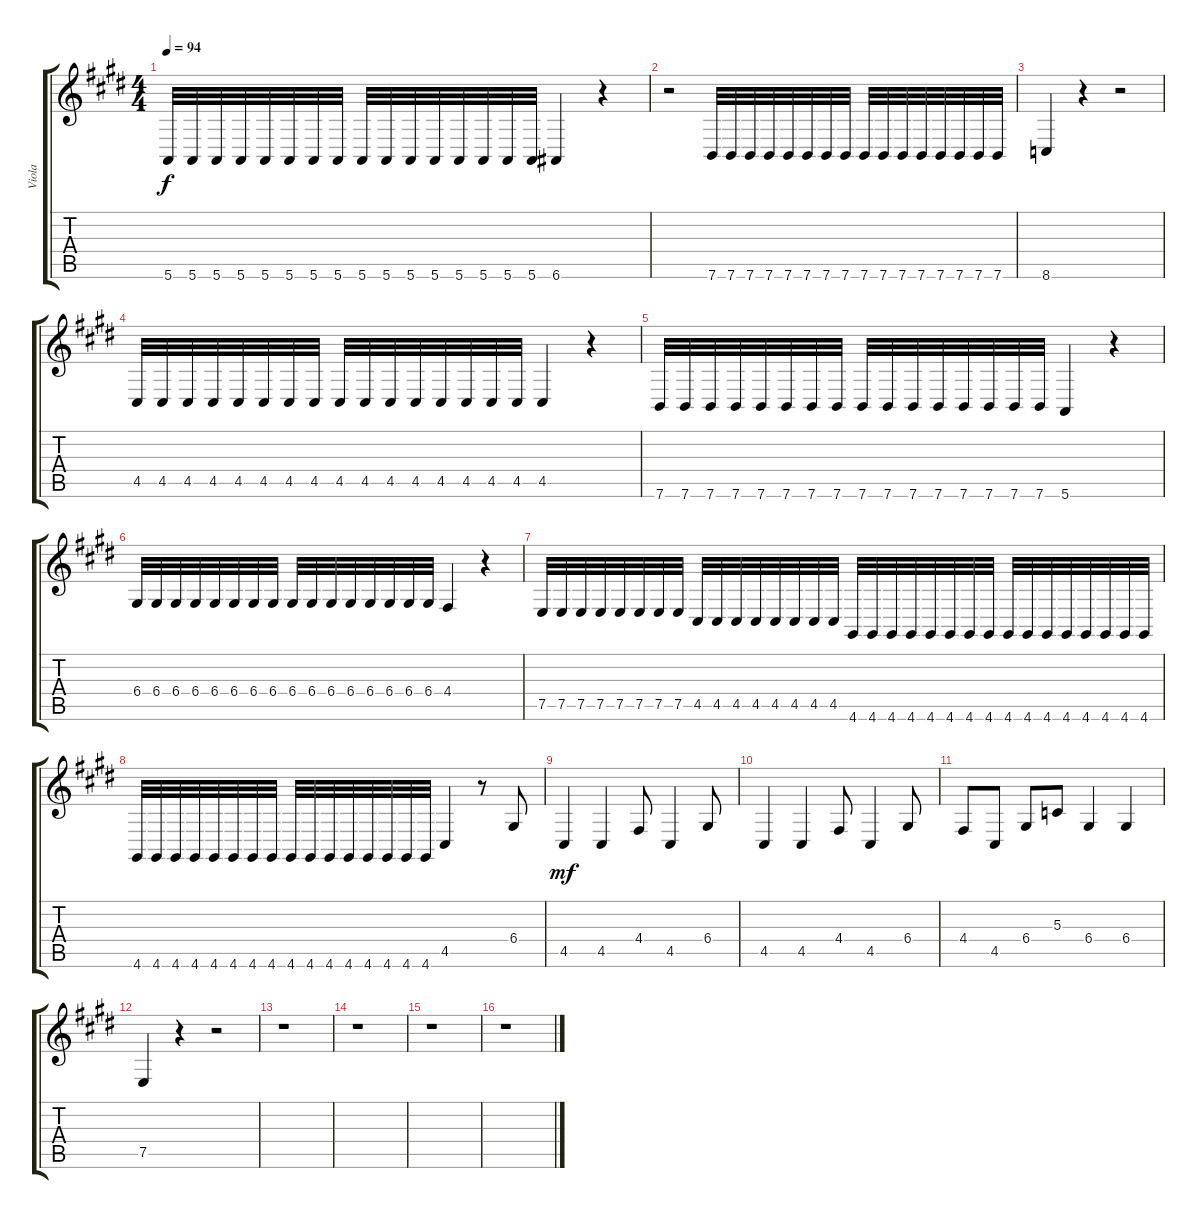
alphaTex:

\track ("Viola" "Viola") {instrument viola}
\staff {score tabs}
\tuning (E4 B3 G3 D3 A2 E2) {hide}
\ts (4 4)
\tempo 94
\clef g2
\ks c#minor
5.6.32{dy f} 5.6.32 5.6.32 5.6.32 5.6.32 5.6.32 5.6.32 5.6.32 5.6.32 5.6.32 5.6.32 5.6.32 5.6.32 5.6.32 5.6.32 5.6.32 6.6.4 r.4 |
\ks e
r.2 7.6.32 7.6.32 7.6.32 7.6.32 7.6.32 7.6.32 7.6.32 7.6.32 7.6.32 7.6.32 7.6.32 7.6.32 7.6.32 7.6.32 7.6.32 7.6.32 |
\ks c#minor
8.6.4 r.4 r.2 |
\ks e
4.5.32 4.5.32 4.5.32 4.5.32 4.5.32 4.5.32 4.5.32 4.5.32 4.5.32 4.5.32 4.5.32 4.5.32 4.5.32 4.5.32 4.5.32 4.5.32 4.5.4 r.4 |
7.6.32 7.6.32 7.6.32 7.6.32 7.6.32 7.6.32 7.6.32 7.6.32 7.6.32 7.6.32 7.6.32 7.6.32 7.6.32 7.6.32 7.6.32 7.6.32 5.6.4 r.4 |
6.4.32 6.4.32 6.4.32 6.4.32 6.4.32 6.4.32 6.4.32 6.4.32 6.4.32 6.4.32 6.4.32 6.4.32 6.4.32 6.4.32 6.4.32 6.4.32 4.4.4 r.4 |
7.5.32 7.5.32 7.5.32 7.5.32 7.5.32 7.5.32 7.5.32 7.5.32 4.5.32 4.5.32 4.5.32 4.5.32 4.5.32 4.5.32 4.5.32 4.5.32 4.6.32 4.6.32 4.6.32 4.6.32 4.6.32 4.6.32 4.6.32 4.6.32 4.6.32 4.6.32 4.6.32 4.6.32 4.6.32 4.6.32 4.6.32 4.6.32 |
4.6.32 4.6.32 4.6.32 4.6.32 4.6.32 4.6.32 4.6.32 4.6.32 4.6.32 4.6.32 4.6.32 4.6.32 4.6.32 4.6.32 4.6.32 4.6.32 4.5.4 r.8 6.4.8 |
4.5.4{dy mf} 4.5.4 4.4.8 4.5.4 6.4.8 |
\ks c#minor
4.5.4 4.5.4 4.4.8 4.5.4 6.4.8 |
4.4.8 4.5.8 6.4.8 5.3.8 6.4.4 6.4.4 |
\ks e
7.5.4 r.4 r.2 |
\ks c#minor
r.1 |
r.1 |
r.1 |
\ks e
r.1
